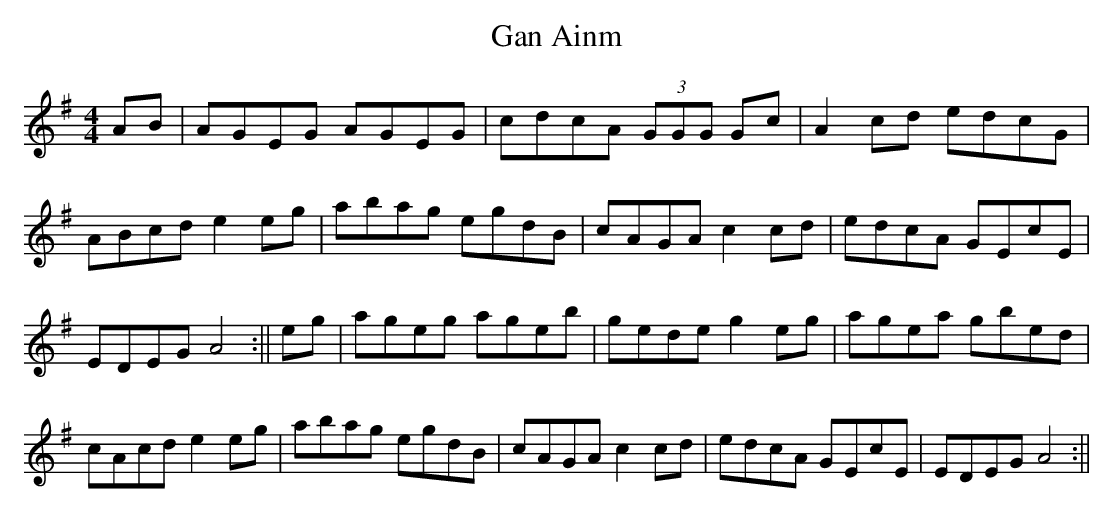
X:1
T:Gan Ainm
M:4/4
L:1/8
K:G
AB|AGEG AGEG|cdcA (3GGG Gc|A2cd edcG|ABcd e2eg|\
abag egdB|cAGA c2cd|edcA GEcE|EDEG A4:||\
eg|ageg ageb|gede g2eg|agea gbed|cAcd e2eg|\
abag egdB|cAGA c2cd|edcA GEcE|EDEG A4:||
